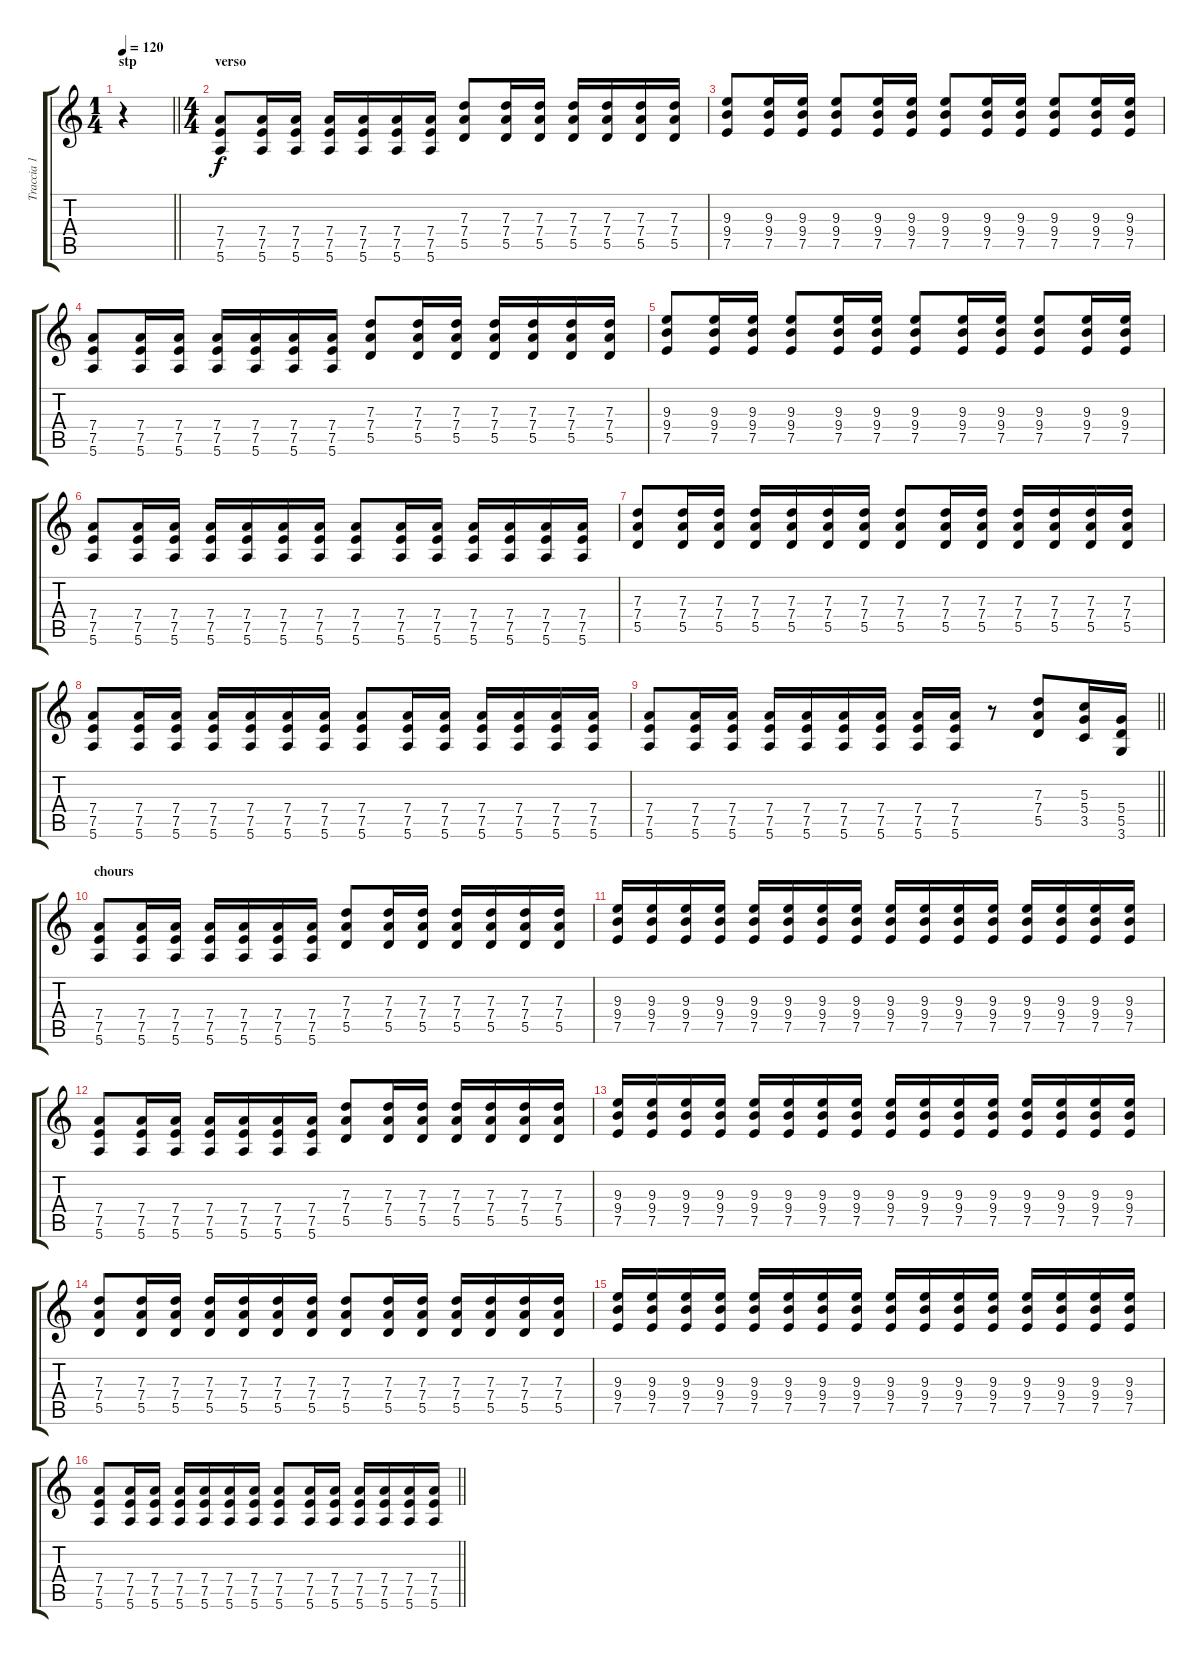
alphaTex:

\track ("Traccia 1" "Traccia 1") {instrument overdrivenguitar}
\staff {score tabs}
\tuning (E4 B3 G3 D3 A2 E2) {hide}
\ts (1 4)
\section ("" "stp")
\tempo 120
\clef g2
\barLineRight lightlight
\ks c
r.4{dy f} |
\ts (4 4)
\section ("" "verso")
(7.4 7.5 5.6).8 (7.4 7.5 5.6).16 (7.4 7.5 5.6).16 (7.4 7.5 5.6).16 (7.4 7.5 5.6).16 (7.4 7.5 5.6).16 (7.4 7.5 5.6).16 (7.3 7.4 5.5).8 (7.3 7.4 5.5).16 (7.3 7.4 5.5).16 (7.3 7.4 5.5).16 (7.3 7.4 5.5).16 (7.3 7.4 5.5).16 (7.3 7.4 5.5).16 |
(9.3 9.4 7.5).8 (9.3 9.4 7.5).16 (9.3 9.4 7.5).16 (9.3 9.4 7.5).8 (9.3 9.4 7.5).16 (9.3 9.4 7.5).16 (9.3 9.4 7.5).8 (9.3 9.4 7.5).16 (9.3 9.4 7.5).16 (9.3 9.4 7.5).8 (9.3 9.4 7.5).16 (9.3 9.4 7.5).16 |
(7.4 7.5 5.6).8 (7.4 7.5 5.6).16 (7.4 7.5 5.6).16 (7.4 7.5 5.6).16 (7.4 7.5 5.6).16 (7.4 7.5 5.6).16 (7.4 7.5 5.6).16 (7.3 7.4 5.5).8 (7.3 7.4 5.5).16 (7.3 7.4 5.5).16 (7.3 7.4 5.5).16 (7.3 7.4 5.5).16 (7.3 7.4 5.5).16 (7.3 7.4 5.5).16 |
(9.3 9.4 7.5).8 (9.3 9.4 7.5).16 (9.3 9.4 7.5).16 (9.3 9.4 7.5).8 (9.3 9.4 7.5).16 (9.3 9.4 7.5).16 (9.3 9.4 7.5).8 (9.3 9.4 7.5).16 (9.3 9.4 7.5).16 (9.3 9.4 7.5).8 (9.3 9.4 7.5).16 (9.3 9.4 7.5).16 |
(7.4 7.5 5.6).8 (7.4 7.5 5.6).16 (7.4 7.5 5.6).16 (7.4 7.5 5.6).16 (7.4 7.5 5.6).16 (7.4 7.5 5.6).16 (7.4 7.5 5.6).16 (7.4 7.5 5.6).8 (7.4 7.5 5.6).16 (7.4 7.5 5.6).16 (7.4 7.5 5.6).16 (7.4 7.5 5.6).16 (7.4 7.5 5.6).16 (7.4 7.5 5.6).16 |
(7.3 7.4 5.5).8 (7.3 7.4 5.5).16 (7.3 7.4 5.5).16 (7.3 7.4 5.5).16 (7.3 7.4 5.5).16 (7.3 7.4 5.5).16 (7.3 7.4 5.5).16 (7.3 7.4 5.5).8 (7.3 7.4 5.5).16 (7.3 7.4 5.5).16 (7.3 7.4 5.5).16 (7.3 7.4 5.5).16 (7.3 7.4 5.5).16 (7.3 7.4 5.5).16 |
(7.4 7.5 5.6).8 (7.4 7.5 5.6).16 (7.4 7.5 5.6).16 (7.4 7.5 5.6).16 (7.4 7.5 5.6).16 (7.4 7.5 5.6).16 (7.4 7.5 5.6).16 (7.4 7.5 5.6).8 (7.4 7.5 5.6).16 (7.4 7.5 5.6).16 (7.4 7.5 5.6).16 (7.4 7.5 5.6).16 (7.4 7.5 5.6).16 (7.4 7.5 5.6).16 |
\barLineRight lightlight
(7.4 7.5 5.6).8 (7.4 7.5 5.6).16 (7.4 7.5 5.6).16 (7.4 7.5 5.6).16 (7.4 7.5 5.6).16 (7.4 7.5 5.6).16 (7.4 7.5 5.6).16 (7.4 7.5 5.6).16 (7.4 7.5 5.6).16 r.8 (7.3 7.4 5.5).8 (5.3 5.4 3.5).16 (5.4 5.5 3.6).16 |
\section ("" "chours")
(7.4 7.5 5.6).8 (7.4 7.5 5.6).16 (7.4 7.5 5.6).16 (7.4 7.5 5.6).16 (7.4 7.5 5.6).16 (7.4 7.5 5.6).16 (7.4 7.5 5.6).16 (7.3 7.4 5.5).8 (7.3 7.4 5.5).16 (7.3 7.4 5.5).16 (7.3 7.4 5.5).16 (7.3 7.4 5.5).16 (7.3 7.4 5.5).16 (7.3 7.4 5.5).16 |
(9.3 9.4 7.5).16 (9.3 9.4 7.5).16 (9.3 9.4 7.5).16 (9.3 9.4 7.5).16 (9.3 9.4 7.5).16 (9.3 9.4 7.5).16 (9.3 9.4 7.5).16 (9.3 9.4 7.5).16 (9.3 9.4 7.5).16 (9.3 9.4 7.5).16 (9.3 9.4 7.5).16 (9.3 9.4 7.5).16 (9.3 9.4 7.5).16 (9.3 9.4 7.5).16 (9.3 9.4 7.5).16 (9.3 9.4 7.5).16 |
(7.4 7.5 5.6).8 (7.4 7.5 5.6).16 (7.4 7.5 5.6).16 (7.4 7.5 5.6).16 (7.4 7.5 5.6).16 (7.4 7.5 5.6).16 (7.4 7.5 5.6).16 (7.3 7.4 5.5).8 (7.3 7.4 5.5).16 (7.3 7.4 5.5).16 (7.3 7.4 5.5).16 (7.3 7.4 5.5).16 (7.3 7.4 5.5).16 (7.3 7.4 5.5).16 |
(9.3 9.4 7.5).16 (9.3 9.4 7.5).16 (9.3 9.4 7.5).16 (9.3 9.4 7.5).16 (9.3 9.4 7.5).16 (9.3 9.4 7.5).16 (9.3 9.4 7.5).16 (9.3 9.4 7.5).16 (9.3 9.4 7.5).16 (9.3 9.4 7.5).16 (9.3 9.4 7.5).16 (9.3 9.4 7.5).16 (9.3 9.4 7.5).16 (9.3 9.4 7.5).16 (9.3 9.4 7.5).16 (9.3 9.4 7.5).16 |
(7.3 7.4 5.5).8 (7.3 7.4 5.5).16 (7.3 7.4 5.5).16 (7.3 7.4 5.5).16 (7.3 7.4 5.5).16 (7.3 7.4 5.5).16 (7.3 7.4 5.5).16 (7.3 7.4 5.5).8 (7.3 7.4 5.5).16 (7.3 7.4 5.5).16 (7.3 7.4 5.5).16 (7.3 7.4 5.5).16 (7.3 7.4 5.5).16 (7.3 7.4 5.5).16 |
(9.3 9.4 7.5).16 (9.3 9.4 7.5).16 (9.3 9.4 7.5).16 (9.3 9.4 7.5).16 (9.3 9.4 7.5).16 (9.3 9.4 7.5).16 (9.3 9.4 7.5).16 (9.3 9.4 7.5).16 (9.3 9.4 7.5).16 (9.3 9.4 7.5).16 (9.3 9.4 7.5).16 (9.3 9.4 7.5).16 (9.3 9.4 7.5).16 (9.3 9.4 7.5).16 (9.3 9.4 7.5).16 (9.3 9.4 7.5).16 |
\barLineRight lightlight
(7.4 7.5 5.6).8 (7.4 7.5 5.6).16 (7.4 7.5 5.6).16 (7.4 7.5 5.6).16 (7.4 7.5 5.6).16 (7.4 7.5 5.6).16 (7.4 7.5 5.6).16 (7.4 7.5 5.6).8 (7.4 7.5 5.6).16 (7.4 7.5 5.6).16 (7.4 7.5 5.6).16 (7.4 7.5 5.6).16 (7.4 7.5 5.6).16 (7.4 7.5 5.6).16
